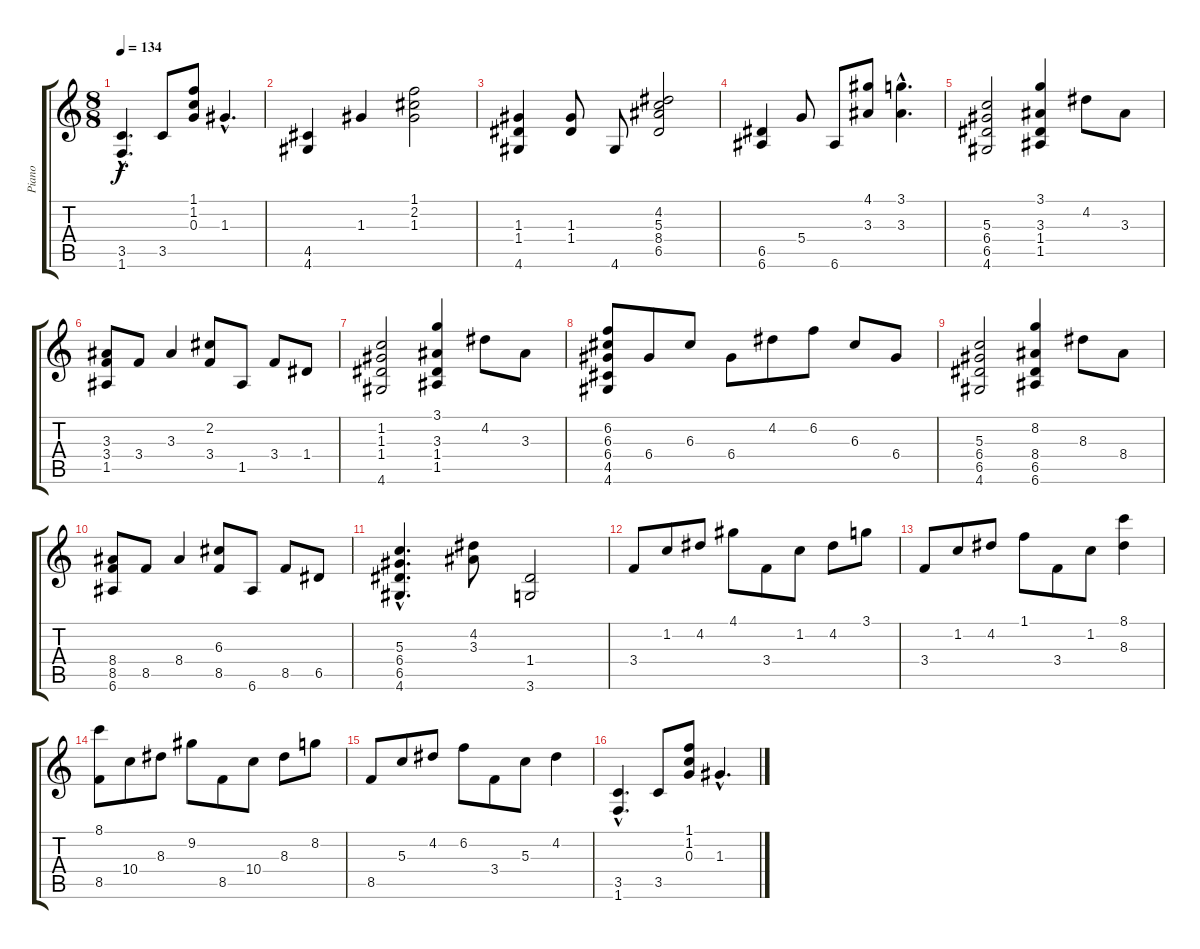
\track ("Piano" "Piano") {instrument electricguitarjazz}
\staff {score tabs}
\tuning (E4 B3 G3 D3 A2 E2) {hide}
\ts (8 8)
\tempo 134
\clef g2
\ks c
(3.5{hac} 1.6{hac}).4{d dy f} 3.5.8 (1.1 1.2 0.3).8 1.3{hac}.4{d} |
(4.5 4.6).4 1.3.4 (1.1 2.2 1.3).2 |
(1.3 1.4 4.6).4 (1.3 1.4).8 4.6.8 (4.2 5.3 8.4 6.5).2 |
(6.5 6.6).4 5.4.8 6.6.8 (4.1 3.3).8 (3.1{hac} 3.3{hac}).4{d} |
(5.3 6.4 6.5 4.6).2 (3.1 3.3 1.4 1.5).4 4.2.8 3.3.8 |
(3.3 3.4 1.5).8 3.4.8 3.3.4 (2.2 3.4).8 1.5.8 3.4.8 1.4.8 |
(1.2 1.3 1.4 4.6).2 (3.1 3.3 1.4 1.5).4 4.2.8 3.3.8 |
(6.2 6.3 6.4 4.5 4.6).8 6.4.8 6.3.8 6.4.8 4.2.8 6.2.8 6.3.8 6.4.8 |
(5.3 6.4 6.5 4.6).2 (8.2 8.4 6.5 6.6).4 8.3.8 8.4.8 |
(8.4 8.5 6.6).8 8.5.8 8.4.4 (6.3 8.5).8 6.6.8 8.5.8 6.5.8 |
(5.3{hac} 6.4{hac} 6.5{hac} 4.6{hac}).4{d} (4.2 3.3).8 (1.4 3.6).2 |
3.4.8 1.2.8 4.2.8 4.1.8 3.4.8 1.2.8 4.2.8 3.1.8 |
3.4.8 1.2.8 4.2.8 1.1.8 3.4.8 1.2.8 (8.1 8.3).4 |
(8.1 8.5).8 10.4.8 8.3.8 9.2.8 8.5.8 10.4.8 8.3.8 8.2.8 |
8.5.8 5.3.8 4.2.8 6.2.8 3.4.8 5.3.8 4.2.4 |
(3.5{hac} 1.6{hac}).4{d} 3.5.8 (1.1 1.2 0.3).8 1.3{hac}.4{d}
